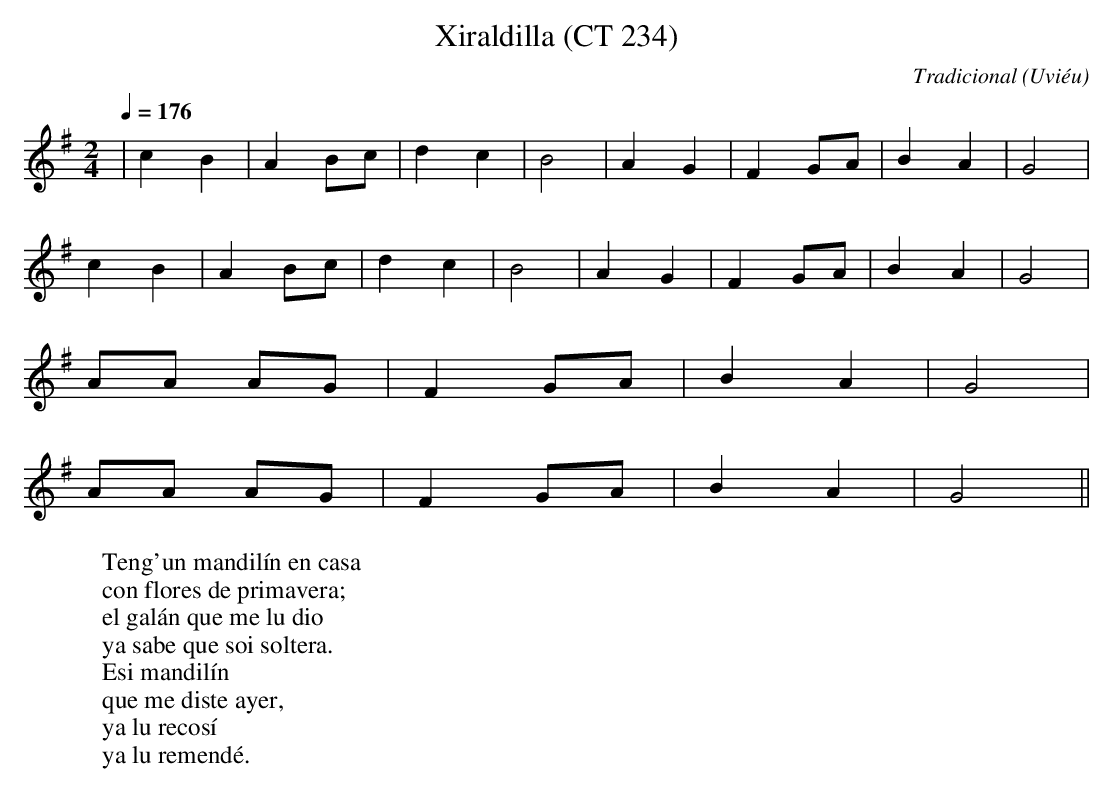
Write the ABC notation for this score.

X:1
T:Xiraldilla (CT 234)
C:Tradicional
O:Uviéu
M:2/4
L:1/8
Q:1/4=176
K:G
|c2 B2|A2 Bc|d2 c2|B4|A2 G2|F2 GA|B2 A2|G4|
c2 B2|A2 Bc|d2 c2|B4|A2 G2|F2 GA|B2 A2|G4|
AA AG|F2 GA|B2 A2|G4|
AA AG|F2 GA|B2 A2|G4||
W:Teng'un mandilín en casa
W:con flores de primavera;
W:el galán que me lu dio
W:ya sabe que soi soltera.
W:Esi mandilín
W:que me diste ayer,
W:ya lu recosí
W:ya lu remendé.
W:
